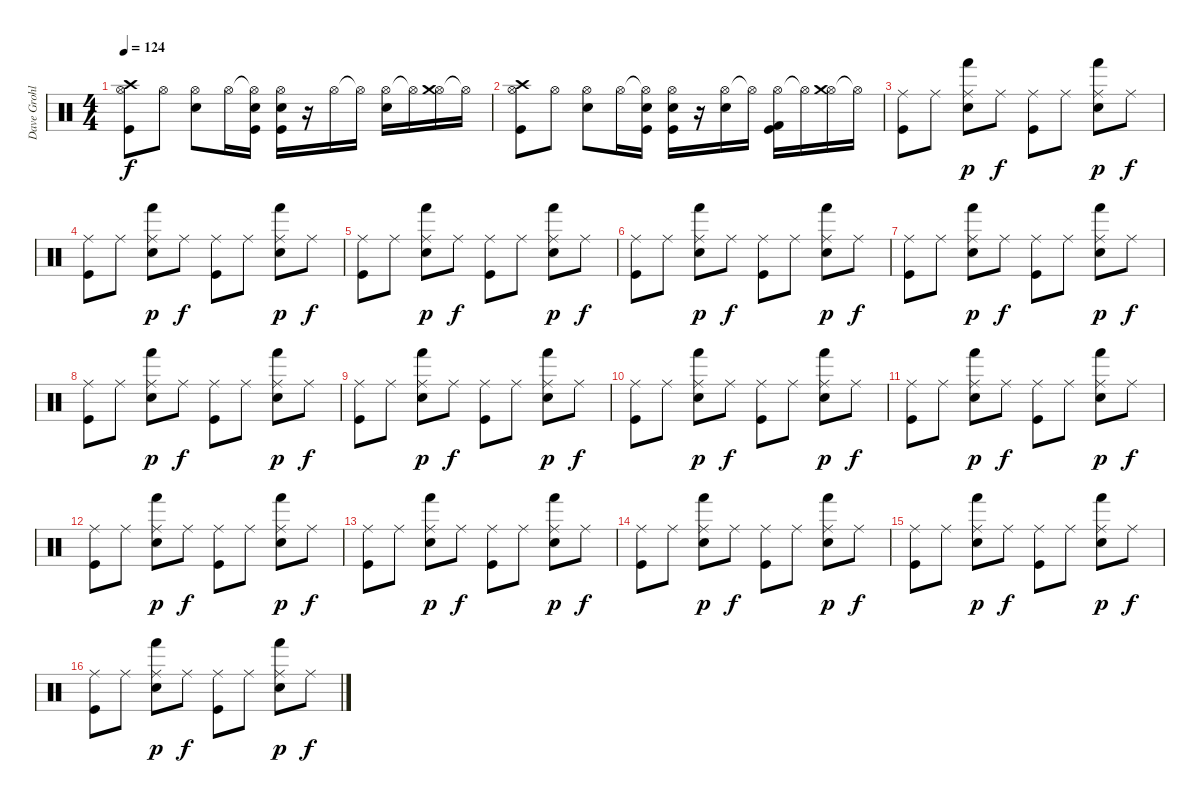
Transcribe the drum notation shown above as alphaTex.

\track ("Dave Grohl" "Dave Grohl") {instrument percussion}
\staff {score}
\articulation defaults
\ts (4 4)
\tempo 124
\clef neutral
\ks c
("Hi-Hat (open)" "Crash high (hit)" "Kick (hit)").8{dy f} "Hi-Hat (open)".8 ("Hi-Hat (open)" "Snare (hit) 2").8 "Hi-Hat (open)".16 ("Hi-Hat (open)"{t} "Snare (hit) 2" "Kick (hit)").16 ("Hi-Hat (open)" "Snare (hit) 2" "Kick (hit)").16 r.16 "Hi-Hat (open)".16 "Hi-Hat (open)"{t}.16 ("Hi-Hat (open)" "Snare (hit) 2").16 "Hi-Hat (open)"{t}.16 ("Hi-Hat (open)" "Crash medium (hit)").16 "Hi-Hat (open)"{t}.16 |
("Hi-Hat (open)" "Crash high (hit)" "Kick (hit)").8 "Hi-Hat (open)".8 ("Hi-Hat (open)" "Snare (hit) 2").8 "Hi-Hat (open)".16 ("Hi-Hat (open)"{t} "Snare (hit) 2" "Kick (hit)").16 ("Hi-Hat (open)" "Snare (hit) 2" "Kick (hit)").16 r.16 ("Hi-Hat (open)" "Snare (hit) 2").16 "Hi-Hat (open)"{t}.16 ("Hi-Hat (open)" "Kick (hit)" "Kick (hit) 2").16 "Hi-Hat (open)"{t}.16 ("Hi-Hat (open)" "Crash medium (hit)").16 "Hi-Hat (open)"{t}.16 |
("Ride (middle)" "Kick (hit)").8 "Ride (middle)".8 ("Ride (middle)" "Hand (hit)" "Electric Snare (hit)").8{dy p} "Ride (middle)".8{dy f} ("Ride (middle)" "Kick (hit)").8 "Ride (middle)".8 ("Ride (middle)" "Hand (hit)" "Electric Snare (hit)").8{dy p} "Ride (middle)".8{dy f} |
("Ride (middle)" "Kick (hit)").8 "Ride (middle)".8 ("Ride (middle)" "Hand (hit)" "Electric Snare (hit)").8{dy p} "Ride (middle)".8{dy f} ("Ride (middle)" "Kick (hit)").8 "Ride (middle)".8 ("Ride (middle)" "Hand (hit)" "Electric Snare (hit)").8{dy p} "Ride (middle)".8{dy f} |
("Ride (middle)" "Kick (hit)").8 "Ride (middle)".8 ("Ride (middle)" "Hand (hit)" "Electric Snare (hit)").8{dy p} "Ride (middle)".8{dy f} ("Ride (middle)" "Kick (hit)").8 "Ride (middle)".8 ("Ride (middle)" "Hand (hit)" "Electric Snare (hit)").8{dy p} "Ride (middle)".8{dy f} |
("Ride (middle)" "Kick (hit)").8 "Ride (middle)".8 ("Ride (middle)" "Hand (hit)" "Electric Snare (hit)").8{dy p} "Ride (middle)".8{dy f} ("Ride (middle)" "Kick (hit)").8 "Ride (middle)".8 ("Ride (middle)" "Hand (hit)" "Electric Snare (hit)").8{dy p} "Ride (middle)".8{dy f} |
("Ride (middle)" "Kick (hit)").8 "Ride (middle)".8 ("Ride (middle)" "Hand (hit)" "Electric Snare (hit)").8{dy p} "Ride (middle)".8{dy f} ("Ride (middle)" "Kick (hit)").8 "Ride (middle)".8 ("Ride (middle)" "Hand (hit)" "Electric Snare (hit)").8{dy p} "Ride (middle)".8{dy f} |
("Ride (middle)" "Kick (hit)").8 "Ride (middle)".8 ("Ride (middle)" "Hand (hit)" "Electric Snare (hit)").8{dy p} "Ride (middle)".8{dy f} ("Ride (middle)" "Kick (hit)").8 "Ride (middle)".8 ("Ride (middle)" "Hand (hit)" "Electric Snare (hit)").8{dy p} "Ride (middle)".8{dy f} |
("Ride (middle)" "Kick (hit)").8 "Ride (middle)".8 ("Ride (middle)" "Hand (hit)" "Electric Snare (hit)").8{dy p} "Ride (middle)".8{dy f} ("Ride (middle)" "Kick (hit)").8 "Ride (middle)".8 ("Ride (middle)" "Hand (hit)" "Electric Snare (hit)").8{dy p} "Ride (middle)".8{dy f} |
("Ride (middle)" "Kick (hit)").8 "Ride (middle)".8 ("Ride (middle)" "Hand (hit)" "Electric Snare (hit)").8{dy p} "Ride (middle)".8{dy f} ("Ride (middle)" "Kick (hit)").8 "Ride (middle)".8 ("Ride (middle)" "Hand (hit)" "Electric Snare (hit)").8{dy p} "Ride (middle)".8{dy f} |
("Ride (middle)" "Kick (hit)").8 "Ride (middle)".8 ("Ride (middle)" "Hand (hit)" "Electric Snare (hit)").8{dy p} "Ride (middle)".8{dy f} ("Ride (middle)" "Kick (hit)").8 "Ride (middle)".8 ("Ride (middle)" "Hand (hit)" "Electric Snare (hit)").8{dy p} "Ride (middle)".8{dy f} |
("Ride (middle)" "Kick (hit)").8 "Ride (middle)".8 ("Ride (middle)" "Hand (hit)" "Electric Snare (hit)").8{dy p} "Ride (middle)".8{dy f} ("Ride (middle)" "Kick (hit)").8 "Ride (middle)".8 ("Ride (middle)" "Hand (hit)" "Electric Snare (hit)").8{dy p} "Ride (middle)".8{dy f} |
("Ride (middle)" "Kick (hit)").8 "Ride (middle)".8 ("Ride (middle)" "Hand (hit)" "Electric Snare (hit)").8{dy p} "Ride (middle)".8{dy f} ("Ride (middle)" "Kick (hit)").8 "Ride (middle)".8 ("Ride (middle)" "Hand (hit)" "Electric Snare (hit)").8{dy p} "Ride (middle)".8{dy f} |
("Ride (middle)" "Kick (hit)").8 "Ride (middle)".8 ("Ride (middle)" "Hand (hit)" "Electric Snare (hit)").8{dy p} "Ride (middle)".8{dy f} ("Ride (middle)" "Kick (hit)").8 "Ride (middle)".8 ("Ride (middle)" "Hand (hit)" "Electric Snare (hit)").8{dy p} "Ride (middle)".8{dy f} |
("Ride (middle)" "Kick (hit)").8 "Ride (middle)".8 ("Ride (middle)" "Hand (hit)" "Electric Snare (hit)").8{dy p} "Ride (middle)".8{dy f} ("Ride (middle)" "Kick (hit)").8 "Ride (middle)".8 ("Ride (middle)" "Hand (hit)" "Electric Snare (hit)").8{dy p} "Ride (middle)".8{dy f} |
("Ride (middle)" "Kick (hit)").8 "Ride (middle)".8 ("Ride (middle)" "Hand (hit)" "Electric Snare (hit)").8{dy p} "Ride (middle)".8{dy f} ("Ride (middle)" "Kick (hit)").8 "Ride (middle)".8 ("Ride (middle)" "Hand (hit)" "Electric Snare (hit)").8{dy p} "Ride (middle)".8{dy f}
